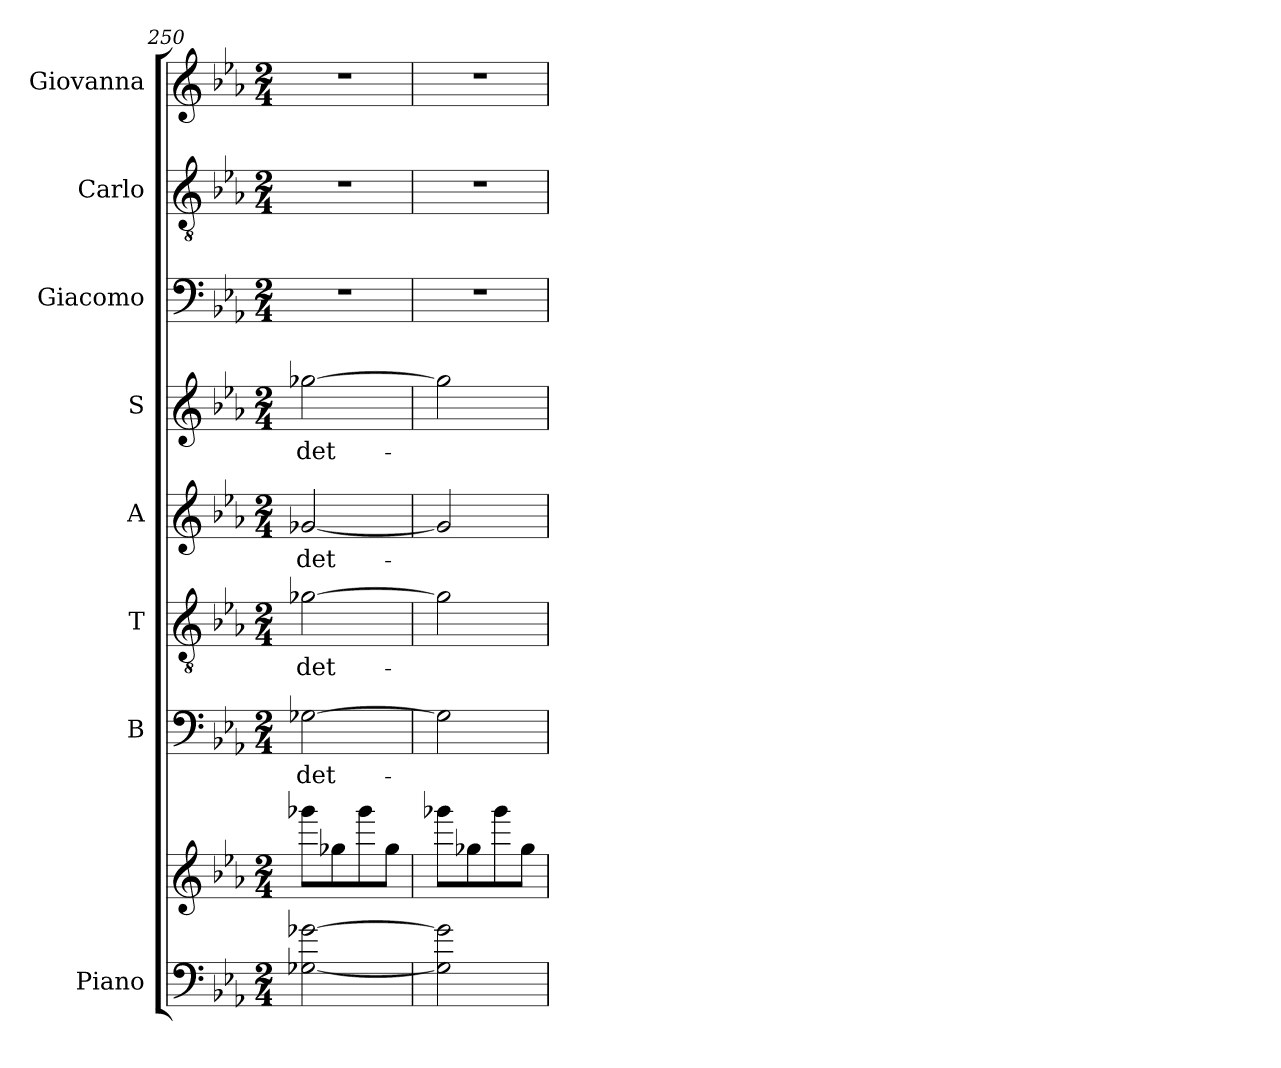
**kern	**kern	**kern	**text	**kern	**text	**kern	**text	**kern	**text	**kern	**kern	**kern
*part8	*part8	*part7	*part7	*part6	*part6	*part5	*part5	*part4	*part4	*part3	*part2	*part1
*staff9	*staff8	*staff7	*staff7	*staff6	*staff6	*staff5	*staff5	*staff4	*staff4	*staff3	*staff2	*staff1
*I"Piano	*	*I"B	*	*I"T	*	*I"A	*	*I"S	*	*I"Giacomo	*I"Carlo	*I"Giovanna
*I'Pno	*	*I'B	*	*I'T	*	*I'A	*	*I'S	*	*	*	*
*clefF4	*clefG2	*clefF4	*	*clefGv2	*	*clefG2	*	*clefG2	*	*clefF4	*clefGv2	*clefG2
*k[b-e-a-]	*k[b-e-a-]	*k[b-e-a-]	*	*k[b-e-a-]	*	*k[b-e-a-]	*	*k[b-e-a-]	*	*k[b-e-a-]	*k[b-e-a-]	*k[b-e-a-]
*M2/4	*M2/4	*M2/4	*	*M2/4	*	*M2/4	*	*M2/4	*	*M2/4	*M2/4	*M2/4
=250	=250	=250	=250	=250	=250	=250	=250	=250	=250	=250	=250	=250
!	!	!	!LO:LY:b	!	!LO:LY:b	!	!LO:LY:b	!	!LO:LY:b	!	!	!
[2G-X\ [2g-X\	8ggg-X\L	[2G-X\	-det-	[2g-X\	-det-	[2g-X/	-det-	[2gg-X\	-det-	2r	2r	2r
.	8gg-X\	.	.	.	.	.	.	.	.	.	.	.
.	8ggg-\	.	.	.	.	.	.	.	.	.	.	.
.	8gg-\J	.	.	.	.	.	.	.	.	.	.	.
=251	=251	=251	=251	=251	=251	=251	=251	=251	=251	=251	=251	=251
2G-\] 2g-\]	8ggg-X\L	2G-\]	.	2g-\]	.	2g-/]	.	2gg-\]	.	2r	2r	2r
.	8gg-X\	.	.	.	.	.	.	.	.	.	.	.
.	8ggg-\	.	.	.	.	.	.	.	.	.	.	.
.	8gg-\J	.	.	.	.	.	.	.	.	.	.	.
=	=	=	=	=	=	=	=	=	=	=	=	=
*-	*-	*-	*-	*-	*-	*-	*-	*-	*-	*-	*-	*-
